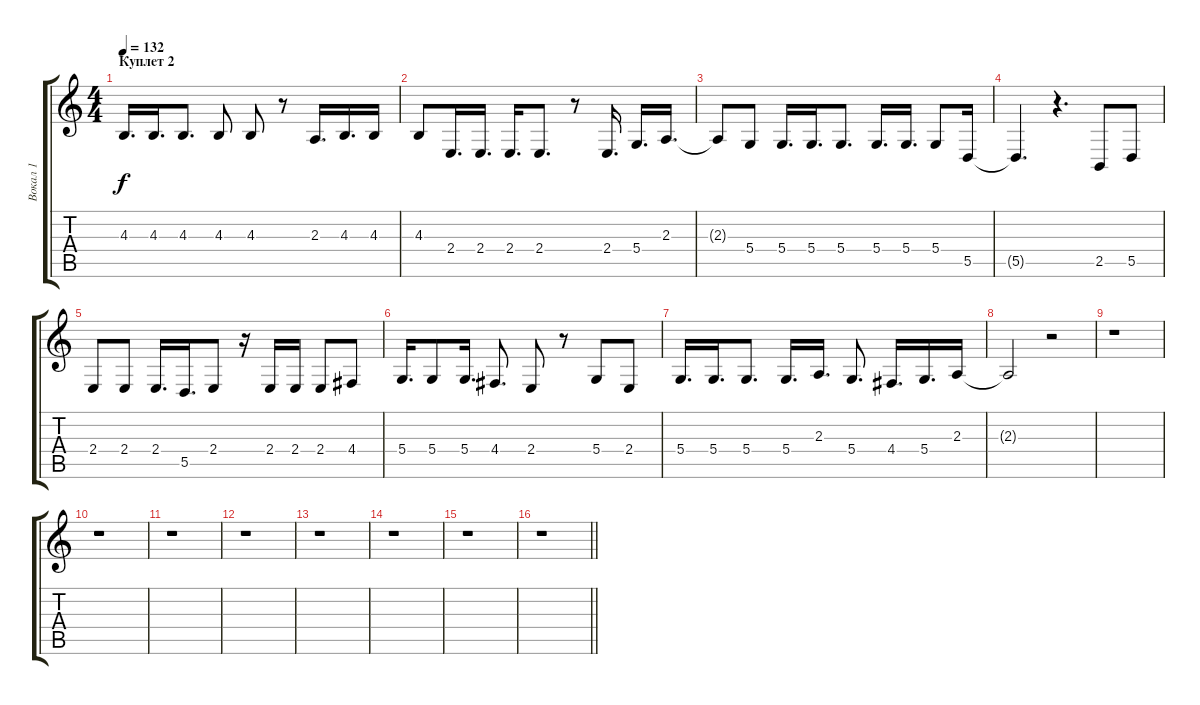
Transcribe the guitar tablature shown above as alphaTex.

\track ("Вокал 1" "Вокал 1") {instrument tenorsax}
\staff {score tabs}
\tuning (E4 B3 G3 D3 A2 E2) {hide}
\ts (4 4)
\section ("" "Куплет 2")
\tempo 132
\clef g2
\ks c
4.3.16{d dy f} 4.3.16{d} 4.3.8{d} 4.3.8 4.3.8 r.8 2.3.16{d} 4.3.16{d} 4.3.16 |
4.3.8 2.4.16{d} 2.4.16{d} 2.4.16{d} 2.4.8{d} r.8 2.4.16{d} 5.4.16{d} 2.3.16{d} |
2.3{t}.8 5.4.8 5.4.16{d} 5.4.16{d} 5.4.8{d} 5.4.16{d} 5.4.16{d} 5.4.8 5.5.16 |
5.5{t}.4{d} r.4{d} 2.5.8 5.5.8 |
2.4.8 2.4.8 2.4.16{d} 5.5.16{d} 2.4.8 r.16 2.4.16 2.4.16 2.4.8 4.4.8 |
5.4.16{d} 5.4.8 5.4.16{d} 4.4.8{d} 2.4.8 r.8 5.4.8 2.4.8 |
5.4.16{d} 5.4.16{d} 5.4.8{d} 5.4.16{d} 2.3.16{d} 5.4.8{d} 4.4.16{d} 5.4.16{d} 2.3.16 |
2.3{t}.2 r.2 |
r.1 |
r.1 |
r.1 |
r.1 |
r.1 |
r.1 |
r.1 |
\barLineRight lightlight
r.1
